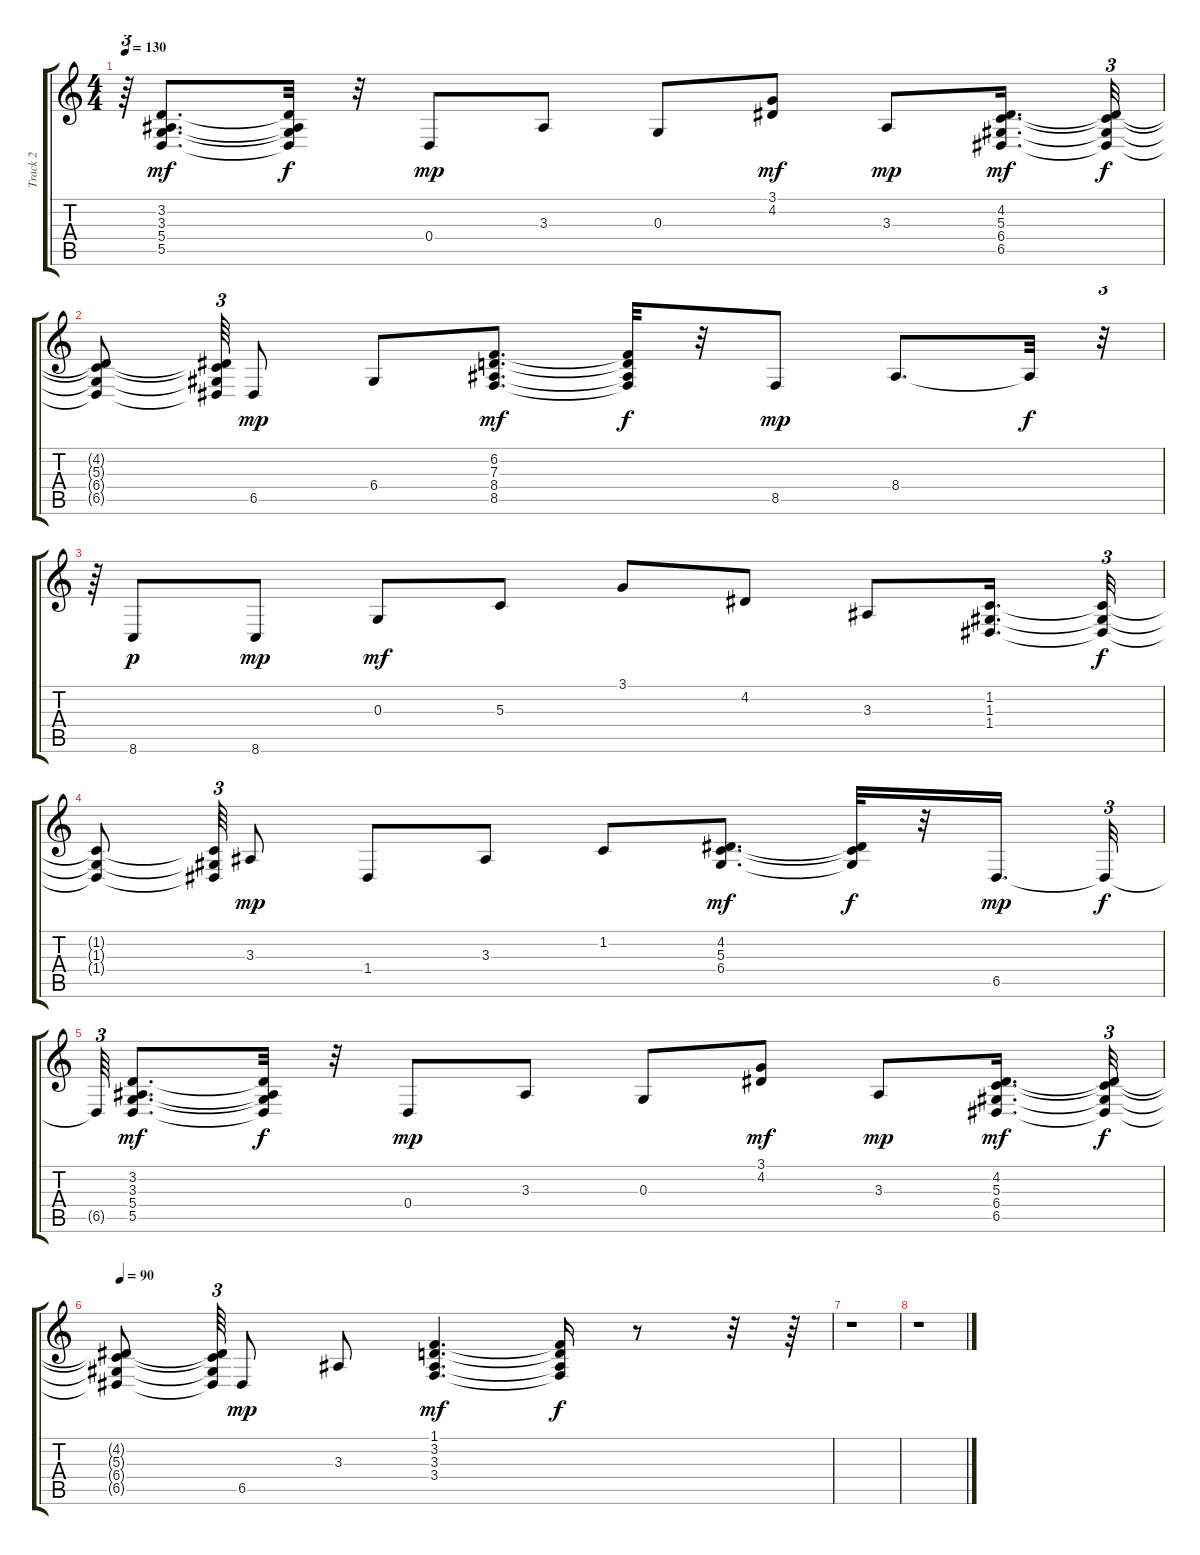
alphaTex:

\track ("Track 2" "Track 2") {instrument acousticgrandpiano}
\staff {score tabs}
\tuning (E4 B3 G3 D3 A2 E2) {hide}
\ts (4 4)
\tempo 130
\clef g2
\ks c
r.64{tu (3 2) dy f} (3.2 3.3 5.4 5.5).8{d dy mf} (3.2{t} 3.3{t} 5.4{t} 5.5{t}).32{dy f} r.32 0.4.8{dy mp} 3.3.8 0.3.8 (3.1 4.2).8{dy mf} 3.3.8{dy mp} (4.2 5.3 6.4 6.5).16{d dy mf} (4.2{t} 5.3{t} 6.4{t} 6.5{t}).32{tu (3 2) dy f} |
(4.2{t} 5.3{t} 6.4{t} 6.5{t}).8 (4.2{t} 5.3{t} 6.4{t} 6.5{t}).64{tu (3 2)} 6.5.8{dy mp} 6.4.8 (6.2 7.3 8.4 8.5).8{d dy mf} (6.2{t} 7.3{t} 8.4{t} 8.5{t}).32{dy f} r.32 8.5.8{dy mp} 8.4.8{d} 8.4{t}.32{dy f} r.32{tu (3 2)} |
r.64{tu (3 2)} 8.6.8{dy p} 8.6.8{dy mp} 0.3.8{dy mf} 5.3.8 3.1.8 4.2.8 3.3.8 (1.2 1.3 1.4).16{d} (1.2{t} 1.3{t} 1.4{t}).32{tu (3 2) dy f} |
(1.2{t} 1.3{t} 1.4{t}).8 (1.2{t} 1.3{t} 1.4{t}).64{tu (3 2)} 3.3.8{dy mp} 1.4.8 3.3.8 1.2.8 (4.2 5.3 6.4).8{d dy mf} (4.2{t} 5.3{t} 6.4{t}).32{dy f} r.32 6.5.16{d dy mp} 6.5{t}.32{tu (3 2) dy f} |
6.5{t}.64{tu (3 2)} (3.2 3.3 5.4 5.5).8{d dy mf} (3.2{t} 3.3{t} 5.4{t} 5.5{t}).32{dy f} r.32 0.4.8{dy mp} 3.3.8 0.3.8 (3.1 4.2).8{dy mf} 3.3.8{dy mp} (4.2 5.3 6.4 6.5).16{d dy mf} (4.2{t} 5.3{t} 6.4{t} 6.5{t}).32{tu (3 2) dy f} |
\tempo 90
(4.2{t} 5.3{t} 6.4{t} 6.5{t}).8 (4.2{t} 5.3{t} 6.4{t} 6.5{t}).64{tu (3 2)} 6.5.8{dy mp} 3.3.8 (1.1 3.2 3.3 3.4).4{d dy mf} (1.1{t} 3.2{t} 3.3{t} 3.4{t}).16{dy f} r.8 r.32 r.64 |
r.1 |
r.1
